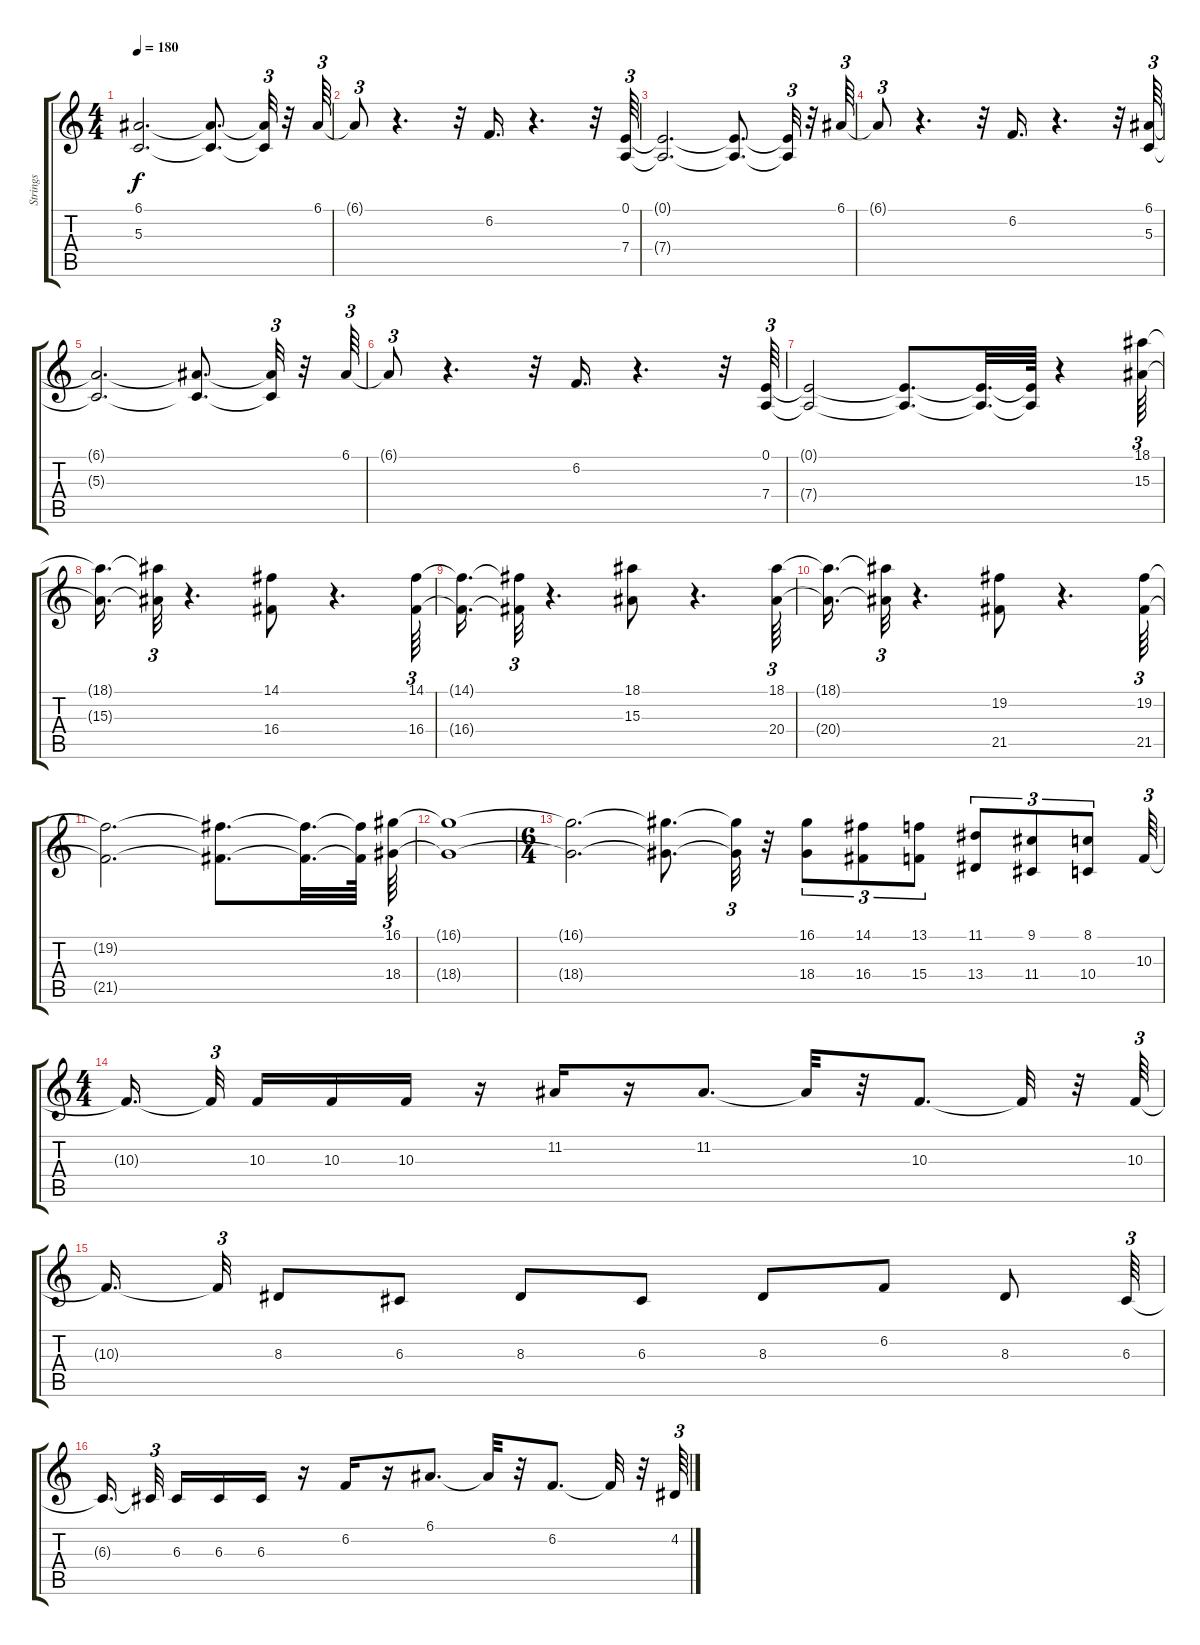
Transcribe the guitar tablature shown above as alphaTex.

\track ("Strings" "Strings") {instrument stringensemble1}
\staff {score tabs}
\tuning (E4 B3 G3 D3 A2 E2) {hide}
\ts (4 4)
\tempo 180
\clef g2
\ks c
(6.1{t} 5.3{t}).2{d dy f} (6.1{t} 5.3{t}).8{d} (6.1{t} 5.3{t}).32{tu (3 2)} r.32 6.1.64{tu (3 2)} |
6.1{t}.8{tu (3 2)} r.4{d} r.32 6.2.16{d} r.4{d} r.32 (0.1 7.4).64{tu (3 2)} |
(0.1{t} 7.4{t}).2{d} (0.1{t} 7.4{t}).8{d} (0.1{t} 7.4{t}).32{tu (3 2)} r.32 6.1.64{tu (3 2)} |
6.1{t}.8{tu (3 2)} r.4{d} r.32 6.2.16{d} r.4{d} r.32 (6.1 5.3).64{tu (3 2)} |
(6.1{t} 5.3{t}).2{d} (6.1{t} 5.3{t}).8{d} (6.1{t} 5.3{t}).32{tu (3 2)} r.32 6.1.64{tu (3 2)} |
6.1{t}.8{tu (3 2)} r.4{d} r.32 6.2.16{d} r.4{d} r.32 (0.1 7.4).64{tu (3 2)} |
(0.1{t} 7.4{t}).2 (0.1{t} 7.4{t}).8{d} (0.1{t} 7.4{t}).32{d} (0.1{t} 7.4{t}).64 r.4 (18.1 15.3).64{tu (3 2) volume 14} |
(18.1{t} 15.3{t}).16{d} (18.1{t} 15.3{t}).32{tu (3 2)} r.4{d} (14.1 16.4).8 r.4{d} (14.1 16.4).64{tu (3 2)} |
(14.1{t} 16.4{t}).16{d} (14.1{t} 16.4{t}).32{tu (3 2)} r.4{d} (18.1 15.3).8 r.4{d} (18.1 20.4).64{tu (3 2)} |
(18.1{t} 20.4{t}).16{d} (18.1{t} 20.4{t}).32{tu (3 2)} r.4{d} (19.2 21.5).8 r.4{d} (19.2 21.5).64{tu (3 2)} |
(19.2{t} 21.5{t}).2{d} (19.2{t} 21.5{t}).8{d} (19.2{t} 21.5{t}).32{d} (19.2{t} 21.5{t}).64 (16.1 18.4).64{tu (3 2)} |
(16.1{t} 18.4{t}).1 |
\ts (6 4)
(16.1{t} 18.4{t}).2{d} (16.1{t} 18.4{t}).8{d} (16.1{t} 18.4{t}).32{tu (3 2)} r.32 (16.1 18.4).8{tu (3 2)} (14.1 16.4).8{tu (3 2)} (13.1 15.4).8{tu (3 2)} (11.1 13.4).8{tu (3 2)} (9.1 11.4).8{tu (3 2)} (8.1 10.4).8{tu (3 2)} 10.3.64{tu (3 2)} |
\ts (4 4)
10.3{t}.16{d beam splitsecondary} 10.3{t}.32{tu (3 2) beam splitsecondary} 10.3.16 10.3.16 10.3.16 r.16 11.2.16 r.16 11.2.8{d} 11.2{t}.32 r.32 10.3.8{d} 10.3{t}.32 r.32 10.3.64{tu (3 2)} |
10.3{t}.16{d beam splitsecondary} 10.3{t}.32{tu (3 2)} 8.3.8 6.3.8 8.3.8 6.3.8 8.3.8 6.2.8 8.3.8 6.3.64{tu (3 2)} |
6.3{t}.16{d beam splitsecondary} 6.3{t}.32{tu (3 2) beam splitsecondary} 6.3.16 6.3.16 6.3.16 r.16 6.2.16 r.16 6.1.8{d} 6.1{t}.32 r.32 6.2.8{d} 6.2{t}.32 r.32 4.2.64{tu (3 2)}
